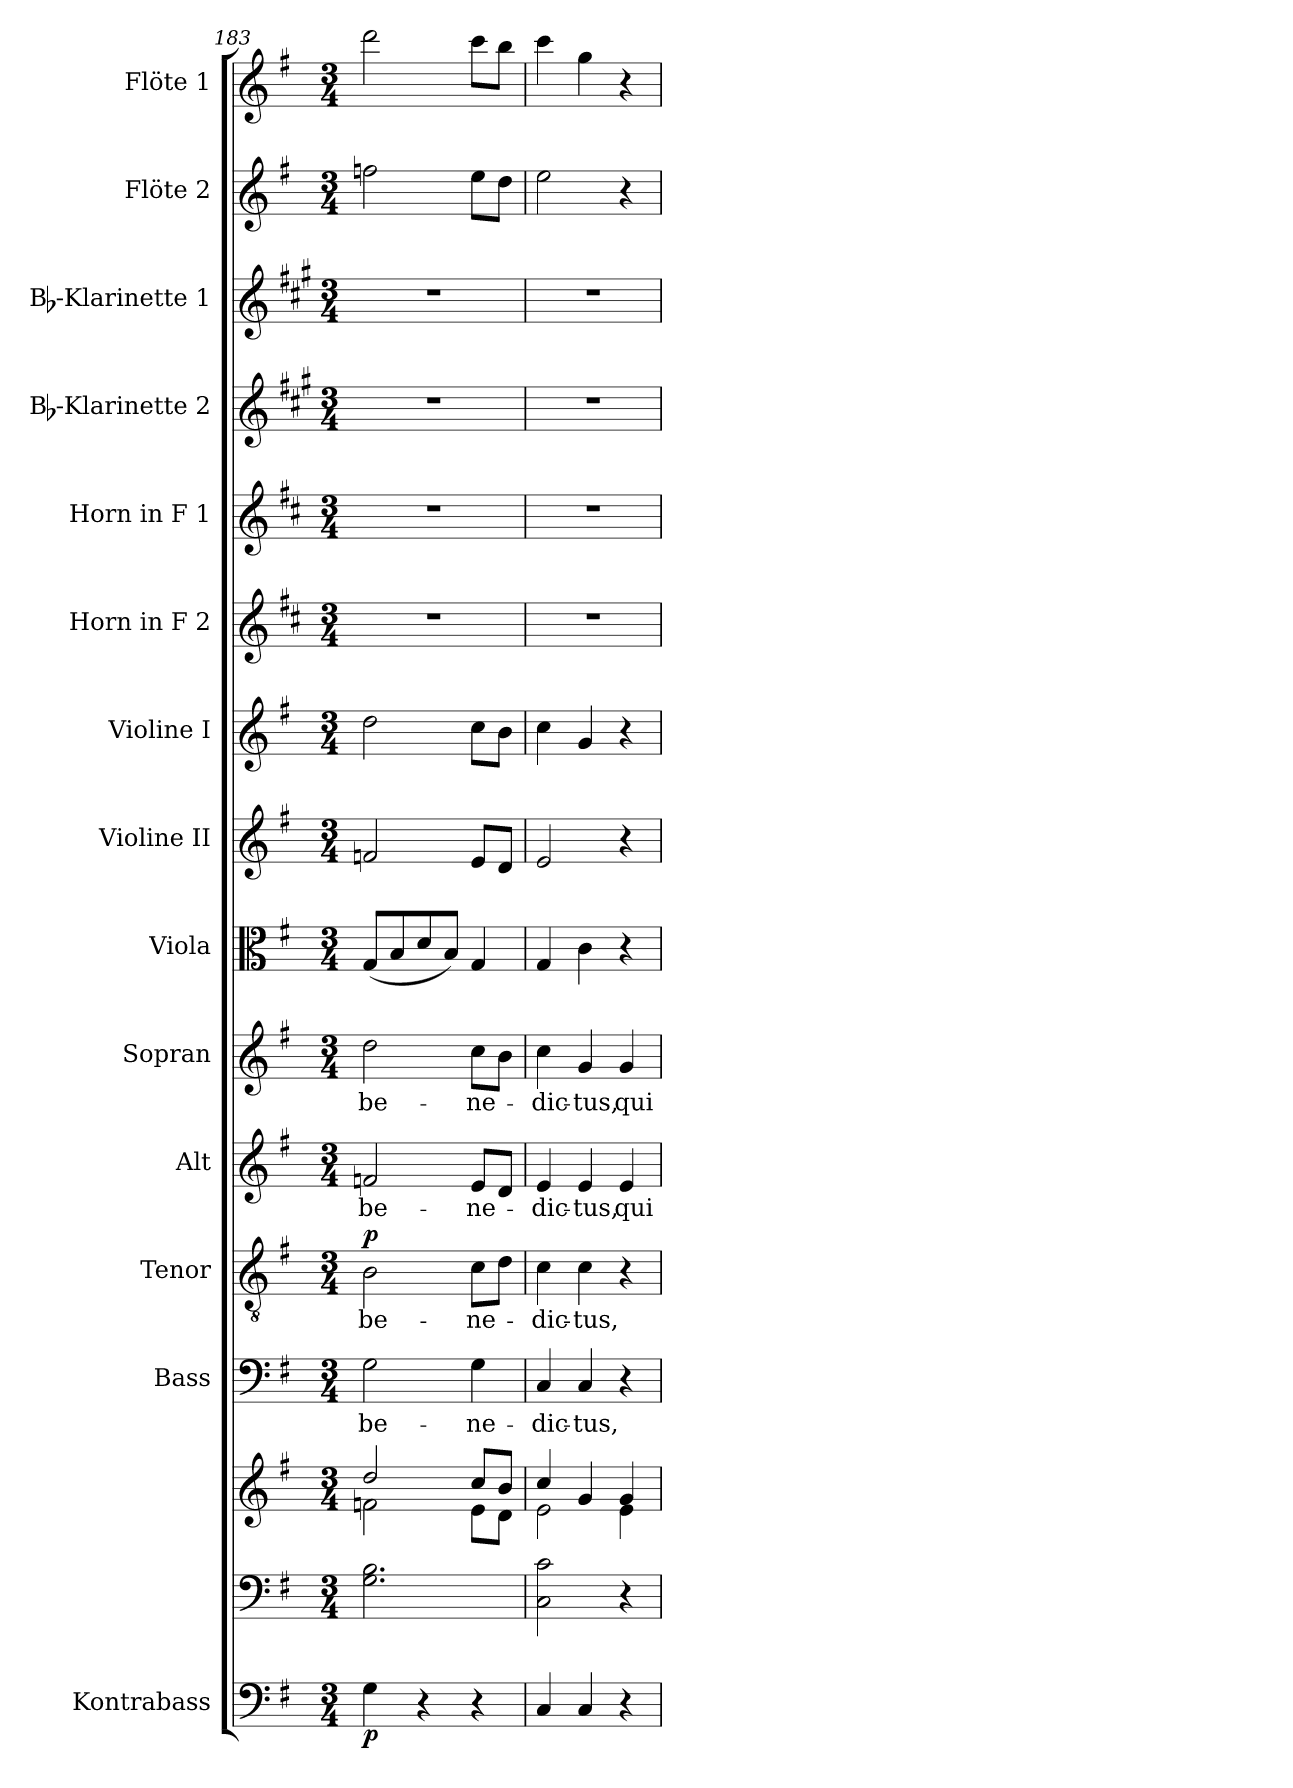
**kern	**dynam	**kern	**kern	**kern	**text	**kern	**text	**dynam	**kern	**text	**kern	**text	**kern	**kern	**kern	**kern	**kern	**kern	**kern	**kern	**kern
*part15	*part15	*part14	*part14	*part13	*part13	*part12	*part12	*part12	*part11	*part11	*part10	*part10	*part9	*part8	*part7	*part6	*part5	*part4	*part3	*part2	*part1
*staff16	*staff16	*staff15	*staff14	*staff13	*staff13	*staff12	*staff12	*staff12	*staff11	*staff11	*staff10	*staff10	*staff9	*staff8	*staff7	*staff6	*staff5	*staff4	*staff3	*staff2	*staff1
*I"Kontrabass	*	*	*	*I"Bass	*	*I"Tenor	*	*	*I"Alt	*	*I"Sopran	*	*I"Viola	*I"Violine II	*I"Violine I	*I"Horn in F 2	*I"Horn in F 1	*I"Bb-Klarinette 2	*I"Bb-Klarinette 1	*I"Flöte 2	*I"Flöte 1
*I'Kb.	*	*	*	*I'B.	*	*I'T.	*	*	*I'A.	*	*I'S.	*	*I'Vla.	*I'Vl. II	*I'Vl. I	*I'Horn 2	*I'Horn 1	*I'Bb Kl. 2	*I'Bb Kl. 1	*I'Fl. 2	*I'Fl. 1
*clefF4	*	*clefF4	*clefG2	*clefF4	*	*clefGv2	*	*	*clefG2	*	*clefG2	*	*clefC3	*clefG2	*clefG2	*clefG2	*clefG2	*clefG2	*clefG2	*clefG2	*clefG2
*ITrd7c12	*	*	*	*	*	*	*	*	*	*	*	*	*	*	*	*ITrd4c7	*ITrd4c7	*ITrd1c2	*ITrd1c2	*	*
*k[f#]	*	*k[f#]	*k[f#]	*k[f#]	*	*k[f#]	*	*	*k[f#]	*	*k[f#]	*	*k[f#]	*k[f#]	*k[f#]	*k[f#]	*k[f#]	*k[f#]	*k[f#]	*k[f#]	*k[f#]
*G:	*	*G:	*G:	*G:	*	*G:	*	*	*G:	*	*G:	*	*G:	*G:	*G:	*G:	*G:	*G:	*G:	*G:	*G:
*M3/4	*	*M3/4	*M3/4	*M3/4	*	*M3/4	*	*	*M3/4	*	*M3/4	*	*M3/4	*M3/4	*M3/4	*M3/4	*M3/4	*M3/4	*M3/4	*M3/4	*M3/4
=183	=183	=183	=183	=183	=183	=183	=183	=183	=183	=183	=183	=183	=183	=183	=183	=183	=183	=183	=183	=183	=183
*	*	*	*^	*	*	*	*	*	*	*	*	*	*	*	*	*	*	*	*	*	*
!	!LO:DY:b	!	!	!	!	!LO:LY:b	!	!LO:LY:b	!LO:DY:a	!	!LO:LY:b	!	!LO:LY:b	!	!	!	!	!	!	!	!	!
4GG\	p	2.G\ 2.B\	2dd/	2fn\	2G\	be-	2B\	be-	p	2fn/	be-	2dd\	be-	(<8G/L	2fn/	2dd\	2.r	2.r	2.r	2.r	2ffn\	2ddd\
.	.	.	.	.	.	.	.	.	.	.	.	.	.	8B/	.	.	.	.	.	.	.	.
4r	.	.	.	.	.	.	.	.	.	.	.	.	.	8d/	.	.	.	.	.	.	.	.
.	.	.	.	.	.	.	.	.	.	.	.	.	.	8B/J)	.	.	.	.	.	.	.	.
!	!	!	!	!	!	!LO:LY:b	!	!LO:LY:b	!	!	!LO:LY:b	!	!LO:LY:b	!	!	!	!	!	!	!	!	!
4r	.	.	8cc/L	8e\L	4G\	-ne-	8c\L	-ne-	.	8e/L	-ne-	8cc\L	-ne-	4G/	8e/L	8cc\L	.	.	.	.	8ee\L	8ccc\L
.	.	.	8b/J	8d\J	.	.	8d\J	.	.	8d/J	.	8b\J	.	.	8d/J	8b\J	.	.	.	.	8dd\J	8bb\J
=184	=184	=184	=184	=184	=184	=184	=184	=184	=184	=184	=184	=184	=184	=184	=184	=184	=184	=184	=184	=184	=184	=184
!	!	!	!	!	!	!LO:LY:b	!	!LO:LY:b	!	!	!LO:LY:b	!	!LO:LY:b	!	!	!	!	!	!	!	!	!
4CC/	.	2C\ 2c\	4cc/	2e\	4C/	-dic-	4c\	-dic-	.	4e/	-dic-	4cc\	-dic-	4G/	2e/	4cc\	2.r	2.r	2.r	2.r	2ee\	4ccc\
!	!	!	!	!	!	!LO:LY:b	!	!LO:LY:b	!	!	!LO:LY:b	!	!LO:LY:b	!	!	!	!	!	!	!	!	!
4CC/	.	.	4g/	.	4C/	-tus,	4c\	-tus,	.	4e/	-tus,	4g/	-tus,	4c\	.	4g/	.	.	.	.	.	4gg\
!	!	!	!	!	!	!	!	!	!	!	!LO:LY:b	!	!LO:LY:b	!	!	!	!	!	!	!	!	!
4r	.	4r	4g/	4e\	4r	.	4r	.	.	4e/	qui	4g/	qui	4r	4r	4r	.	.	.	.	4r	4r
*	*	*	*v	*v	*	*	*	*	*	*	*	*	*	*	*	*	*	*	*	*	*	*
=	=	=	=	=	=	=	=	=	=	=	=	=	=	=	=	=	=	=	=	=	=
*-	*-	*-	*-	*-	*-	*-	*-	*-	*-	*-	*-	*-	*-	*-	*-	*-	*-	*-	*-	*-	*-
